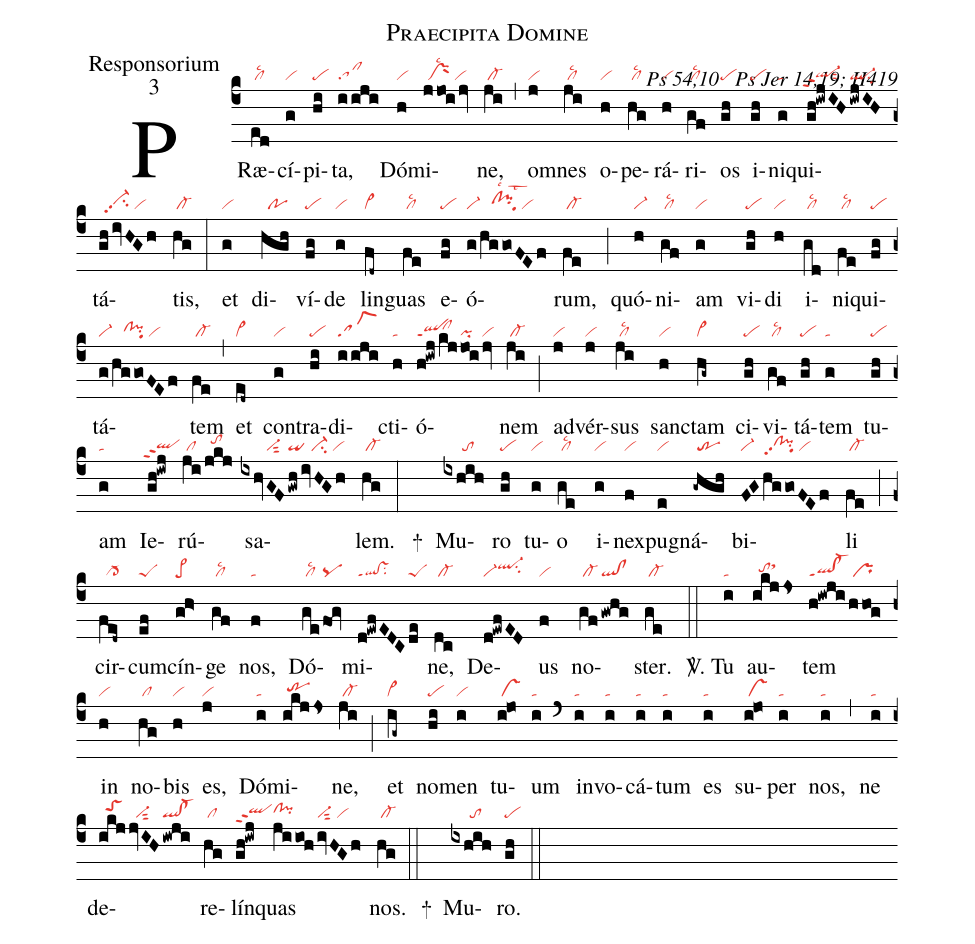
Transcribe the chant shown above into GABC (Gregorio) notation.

name:Praecipita Domine;
office-part:Responsorium;
mode:3;
commentary:Ps 54,10 ꝟ Ps Jer 14,19; H419;
nabc-lines:1;
%%
(c4)PRæ(ed|/cllsc2)cí(g|vi)pi(hi|pe)ta,(i/iji|sa!cl) Dó(h|vi)mi(jjoijv|/prMlsc2/vi)ne,(ji|/cl-) (,) om(j|vi)nes(ji|/cllsc2) o(h|vi)pe(hg|/cllsc2)rá(h|vi)ri(gf|/cllsc2)os(gh|pe) i(gh|pe)ni(g|ta)qui(gh!iwjIH|`ql-hgppt2sut2|iwjIH|ql-su2)tá(ghivHGh|//vi-hhpp2su2/vi)tis,(hg|/cl-) (:)
et(g|vi) di(hgh|//po)ví(fg|pe)de(g|vi) lin(fd~|cl~)guas(fe|/cllsc2) e(fg|pe)ó(g/hggoFEf|vi-///clhh!pihhlsc1lst3`````puhe/vi)rum,(fe|/cl-) (;)
quó(h|vi-)ni(gf|/cllsc2)am(g|vi) vi(gh|pe)di(h|vi) i(gd|/cllsc2)ni(fe|/cllsc2)qui(fg|pe)tá(g/hggoFEf|vi-///clhh!pihh``puhe/vi)tem(fe|/cl-) (,) et(ed~|cl~) con(g|vi)tra(hi|pe)di(i/iji|sa!clS1)cti(h|ta)ó(h!iwj|qlppt1|/kj|/clhi|joi|pi|jv|vi)nem(ji|/cl-) (;) ad(j|vi)vér(j|vi)sus(ji|/cllsc2) san(h|vi)ctam(hg~|cl~) ci(gh|pe)vi(gf|/cllsc2)tá(gh|pe)tem(g|ta) tu(gh|pe)am(g|ta) Ie(gh!iwj|`qlhgppt2)rú(ji|/cl|/jkj|//tohi)sa(ixhvGF|////////vi-sut2|gwh|qi|ivHGh|///vi-su2/vi)lem.(hg|/cl-) (:)
+()
Mu(ixhih|//////to)ro(gh|pe) tu(g|vi)o(ge|/cllsc2) i(g|vi)nex(f|vi)pu(e|vi)gná(-ghgh|/tr)bi(FGhggoFEf|vi-///clhh!pihhpp2``puhe/vi)li(fe|/cl-) (;) cir(fed~|//cl->)cum(ef|peS)cín(gh>|pe>)ge(gf|/cllsc2) nos,(f|ta)
Dó(ge|/cllsc2|/fog|pq)mi(d!ewfEDC|ql!vsppt1su2|de|peS)ne,(dc|/cl-) De(d!ewfED|vi-ql-hisu2)us(f|vi) no(gf|/cl-|!gwhg|ql!cl)ster.(ge|/cl-) (::)
<sp>V/</sp>.
Tu(i|ta) au(ikjjs|//tohhsthj)tem(h!iwji|ql!cl-ppt1|/hhog|/pr) in(h|vi) no(hg|/cl)bis(h|vi) es,(j|vi) Dó(i|ta)mi(ikjjs|/trhh)ne,(ji|/cl-) (;) et(ig~|cl~) no(hi|pe)men(i|vi) tu(i!jo|/vs)um(i|ta) (`) in(i|ta)vo(i|ta)cá(i|ta)tum(i|ta) es(i|ta) su(i!jo|/vs)per(i|ta) nos,(i|ta) (,)
ne(i|ta) de(ikj|//toShi|jvIH|//vi-sut2|iwji|ql!cl-)re(hg|/cl)lín(gh!iwj|qlhhppt2)quas(jiioh|clhh!pihh|ivHGh|vi-sut2/vi) nos.(hg|/cl-) (::)

+() Mu(ixhih|//////to)ro.(gh|pe) (::)
